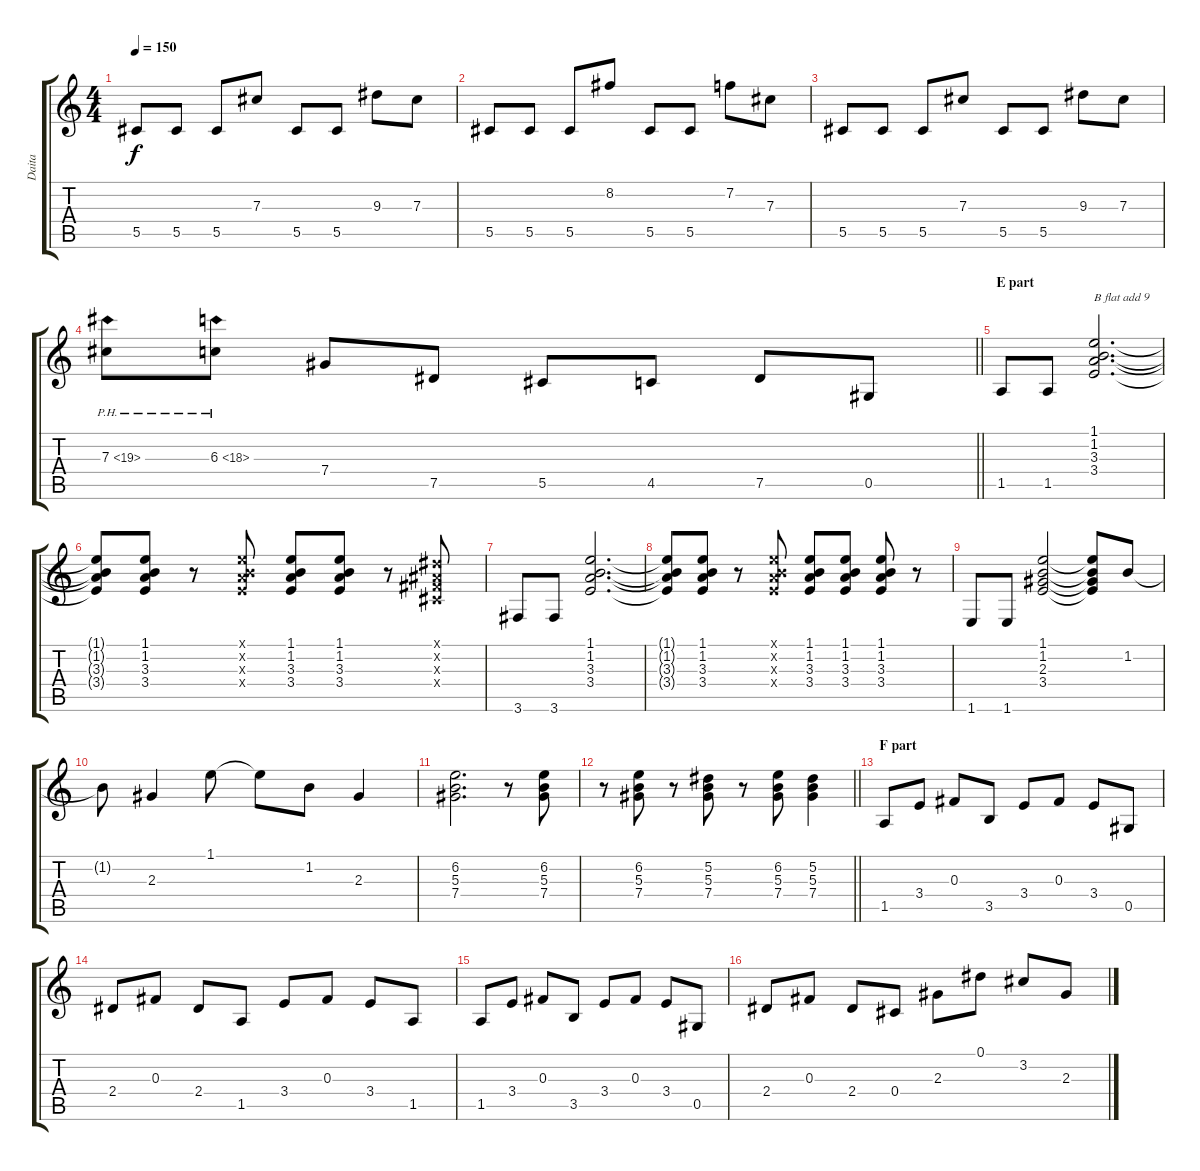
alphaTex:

\track ("Daita" "Daita") {instrument distortionguitar}
\staff {score tabs}
\tuning (Eb4 Bb3 Gb3 Db3 Ab2 Eb2) {hide}
\ts (4 4)
\tempo 150
\clef g2
\ks c
5.5.8{dy f} 5.5.8 5.5.8 7.3.8 5.5.8 5.5.8 9.3.8 7.3.8 |
5.5.8 5.5.8 5.5.8 8.2.8 5.5.8 5.5.8 7.2.8 7.3.8 |
5.5.8 5.5.8 5.5.8 7.3.8 5.5.8 5.5.8 9.3.8 7.3.8 |
\barLineRight lightlight
7.3{ph 12}.8 6.3{ph 12}.8 7.4.8 7.5.8 5.5.8 4.5.8 7.5.8 0.5.8 |
\section ("" "E part")
1.5.8 1.5.8 (1.1 1.2 3.3 3.4).2{d txt "B flat add 9"} |
(1.1{t} 1.2{t} 3.3{t} 3.4{t}).8 (1.1 1.2 3.3 3.4).8 r.8 (1.1{x} 1.2{x} 3.3{x} 3.4{x}).8 (1.1 1.2 3.3 3.4).8 (1.1 1.2 3.3 3.4).8 r.8 (0.1{x} 0.2{x} 0.3{x} 0.4{x}).8 |
3.6.8 3.6.8 (1.1 1.2 3.3 3.4).2{d} |
(1.1{t} 1.2{t} 3.3{t} 3.4{t}).8 (1.1 1.2 3.3 3.4).8 r.8 (1.1{x} 1.2{x} 3.3{x} 3.4{x}).8 (1.1 1.2 3.3 3.4).8 (1.1 1.2 3.3 3.4).8 (1.1 1.2 3.3 3.4).8 r.8 |
1.6.8 1.6.8 (1.1 1.2 2.3 3.4).2 (1.1{t} 1.2{t} 2.3{t} 3.4{t}).8 1.2.8 |
1.2{t}.8 2.3.4 1.1.8 1.1{t}.8 1.2.8 2.3.4 |
(6.2 5.3 7.4).2{d} r.8 (6.2 5.3 7.4).8 |
\barLineRight lightlight
r.8 (6.2 5.3 7.4).8 r.8 (5.2 5.3 7.4).8 r.8 (6.2 5.3 7.4).8 (5.2 5.3 7.4).4 |
\section ("" "F part")
1.5.8{instrument electricguitarclean} 3.4.8 0.3.8 3.5.8 3.4.8 0.3.8 3.4.8 0.5.8 |
2.4.8 0.3.8 2.4.8 1.5.8 3.4.8 0.3.8 3.4.8 1.5.8 |
1.5.8 3.4.8 0.3.8 3.5.8 3.4.8 0.3.8 3.4.8 0.5.8 |
2.4.8 0.3.8 2.4.8 0.4.8 2.3.8 0.1.8 3.2.8 2.3.8
